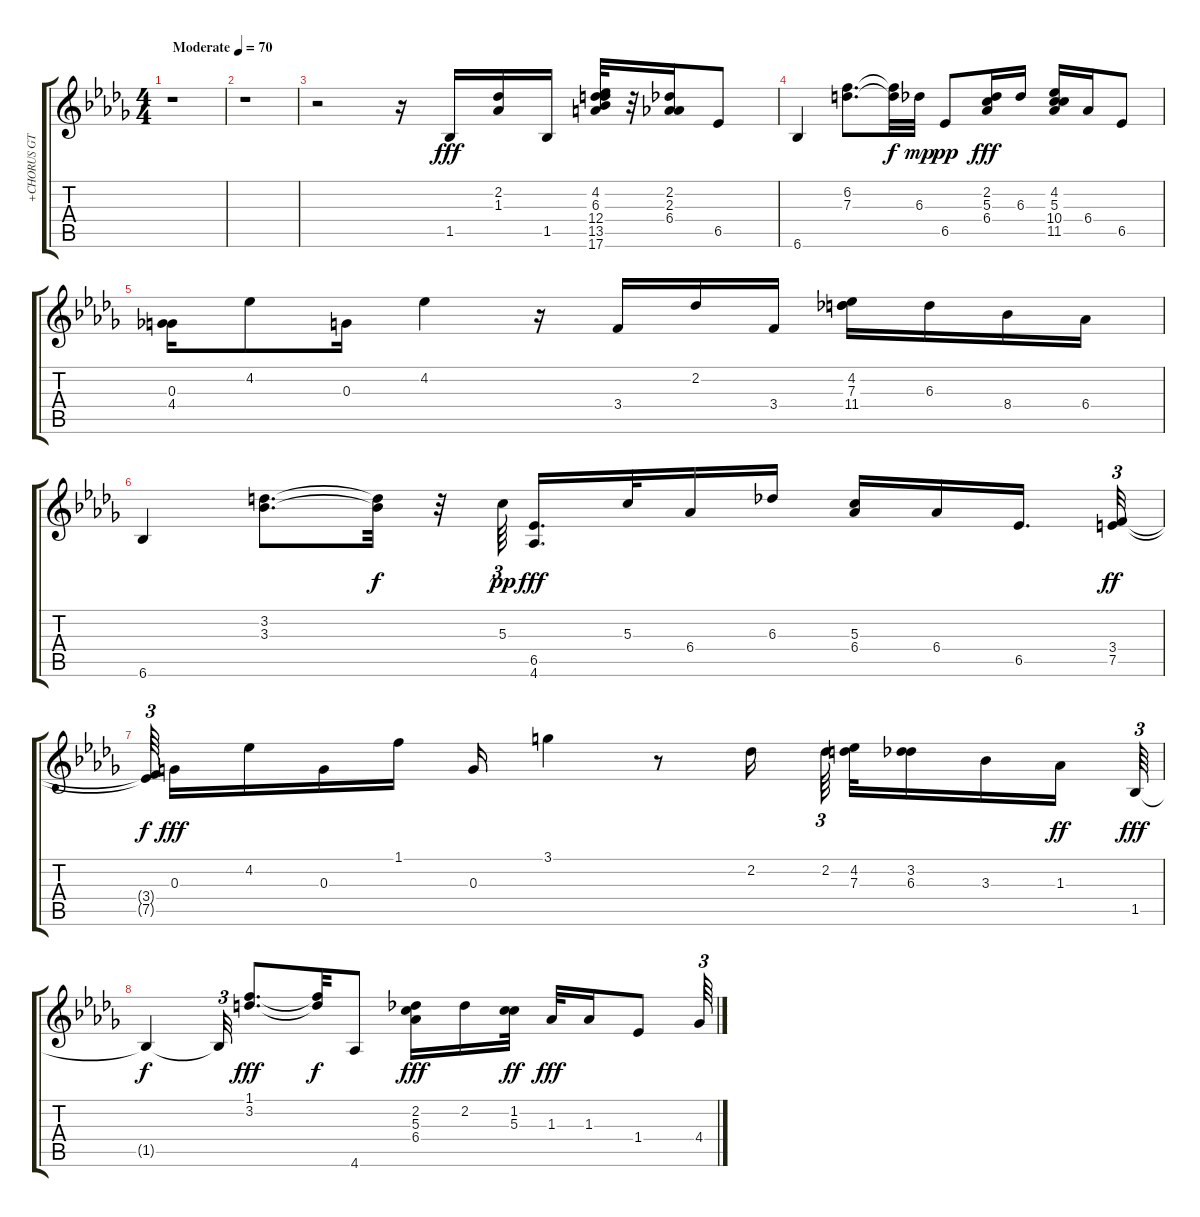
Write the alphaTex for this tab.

\track ("+CHORUS GT" "+CHORUS GT") {instrument electricguitarclean}
\staff {score tabs}
\tuning (E4 B3 G3 D3 A2 E2) {hide}
\ts (4 4)
\tempo (70 "Moderate")
\clef g2
\ks bbminor
r.1{dy fff instrument electricguitarclean} |
r.1 |
r.2 r.16 1.5.16 (2.2 1.3).16 1.5.16 (4.2 6.3 12.4 13.5 17.6).32 r.32 (2.2 2.3 6.4).16 6.5.8 |
6.6.4 (6.2 7.3).8{d} (6.2{t} 7.3{t}).32{dy f} 6.3.32{dy mp} 6.5.8{dy pp} (2.2 5.3 6.4).16{dy fff} 6.3.16 (4.2 5.3 10.4 11.5).16 6.4.16 6.5.8 |
(0.3 4.4).16 4.2.8 0.3.16 4.2.4 r.16 3.4.16 2.2.16 3.4.16 (4.2 7.3 11.4).16 6.3.16 8.4.16 6.4.16 |
6.6.4 (3.2 3.3).8{d} (3.2{t} 3.3{t}).32{dy f} r.32 5.3.64{tu (3 2) dy pp beam splitsecondary} (6.5 4.6).16{d dy fff} 5.3.32 6.4.16 6.3.16 (5.3 6.4).16 6.4.16 6.5.16{d beam splitsecondary} (3.4 7.5).32{tu (3 2) dy ff} |
(3.4{t} 7.5{t}).64{tu (3 2) dy f beam splitsecondary} 0.3.16{dy fff} 4.2.16 0.3.16 1.1.16 0.3.16 3.1.4 r.8 2.2.16 2.2.64{tu (3 2) beam splitsecondary} (4.2 7.3).32 (3.2 6.3).16 3.3.16 1.3.16{dy ff beam splitsecondary} 1.5.64{tu (3 2) dy fff} |
1.5{t}.4{dy f} 1.5{t}.32{tu (3 2)} (1.1 3.2).8{d dy fff} (1.1{t} 3.2{t}).32{dy f} 4.6.8 (2.2 5.3 6.4).16{dy fff} 2.2.16 (1.2 5.3).32{dy ff} 1.3.32{dy fff} 1.3.16 1.4.8 4.4.64{tu (3 2)}
